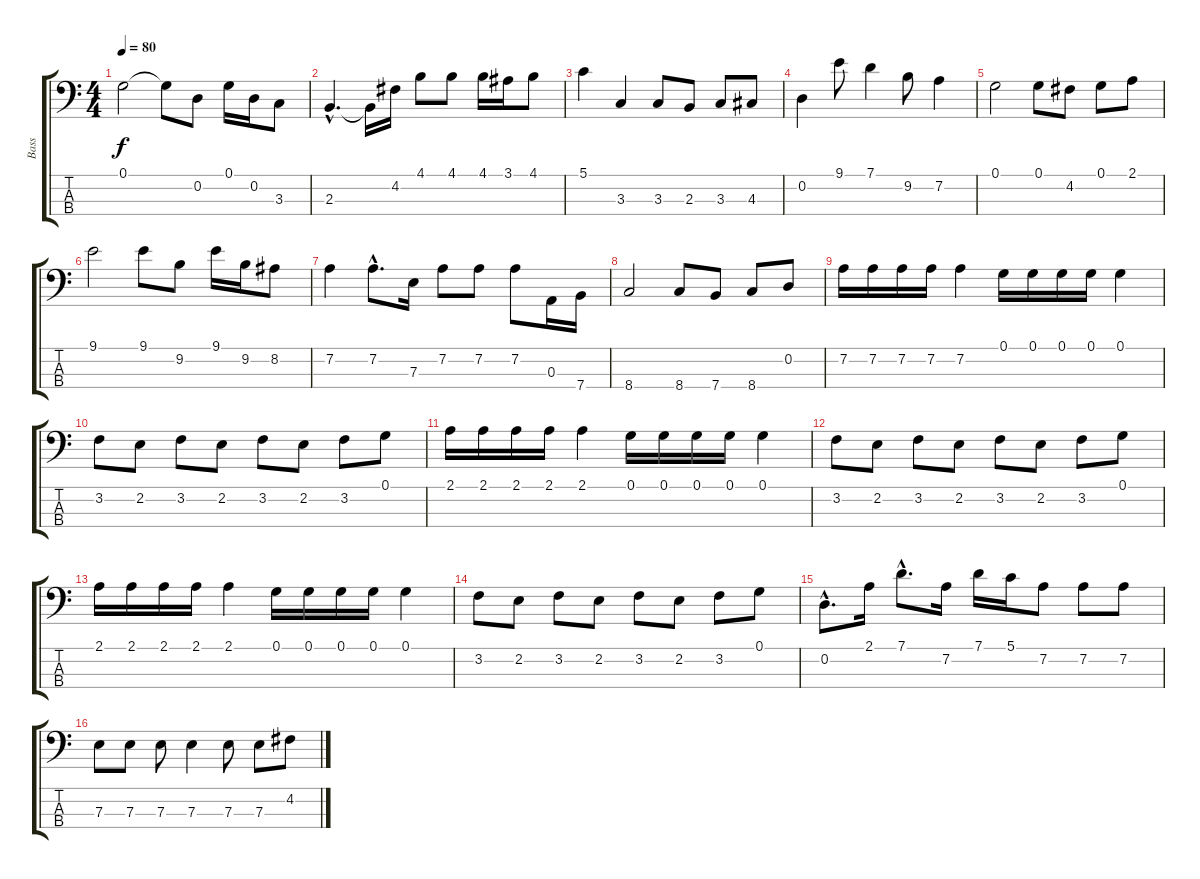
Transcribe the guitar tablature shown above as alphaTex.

\track ("Bass" "Bass") {instrument electricbassfinger}
\staff {score tabs}
\tuning (G2 D2 A1 E1) {hide}
\ts (4 4)
\tempo 80
\clef f4
\ks c
0.1.2{dy f} 0.1{t}.8 0.2.8 0.1.16 0.2.16 3.3.8 |
2.3{hac}.4{d} 2.3{t}.16 4.2.16 4.1.8 4.1.8 4.1.16 3.1.16 4.1.8 |
5.1.4 3.3.4 3.3.8 2.3.8 3.3.8 4.3.8 |
0.2.4 9.1.8 7.1.4 9.2.8 7.2.4 |
0.1.2 0.1.8 4.2.8 0.1.8 2.1.8 |
9.1.2 9.1.8 9.2.8 9.1.16 9.2.16 8.2.8 |
7.2.4 7.2{hac}.8{d} 7.3.16 7.2.8 7.2.8 7.2.8 0.3.16 7.4.16 |
8.4.2 8.4.8 7.4.8 8.4.8 0.2.8 |
7.2.16 7.2.16 7.2.16 7.2.16 7.2.4 0.1.16 0.1.16 0.1.16 0.1.16 0.1.4 |
3.2.8 2.2.8 3.2.8 2.2.8 3.2.8 2.2.8 3.2.8 0.1.8 |
2.1.16 2.1.16 2.1.16 2.1.16 2.1.4 0.1.16 0.1.16 0.1.16 0.1.16 0.1.4 |
3.2.8 2.2.8 3.2.8 2.2.8 3.2.8 2.2.8 3.2.8 0.1.8 |
2.1.16 2.1.16 2.1.16 2.1.16 2.1.4 0.1.16 0.1.16 0.1.16 0.1.16 0.1.4 |
3.2.8 2.2.8 3.2.8 2.2.8 3.2.8 2.2.8 3.2.8 0.1.8 |
0.2{hac}.8{d} 2.1.16 7.1{hac}.8{d} 7.2.16 7.1.16 5.1.16 7.2.8 7.2.8 7.2.8 |
7.3.8 7.3.8 7.3.8 7.3.4 7.3.8 7.3.8 4.2.8
